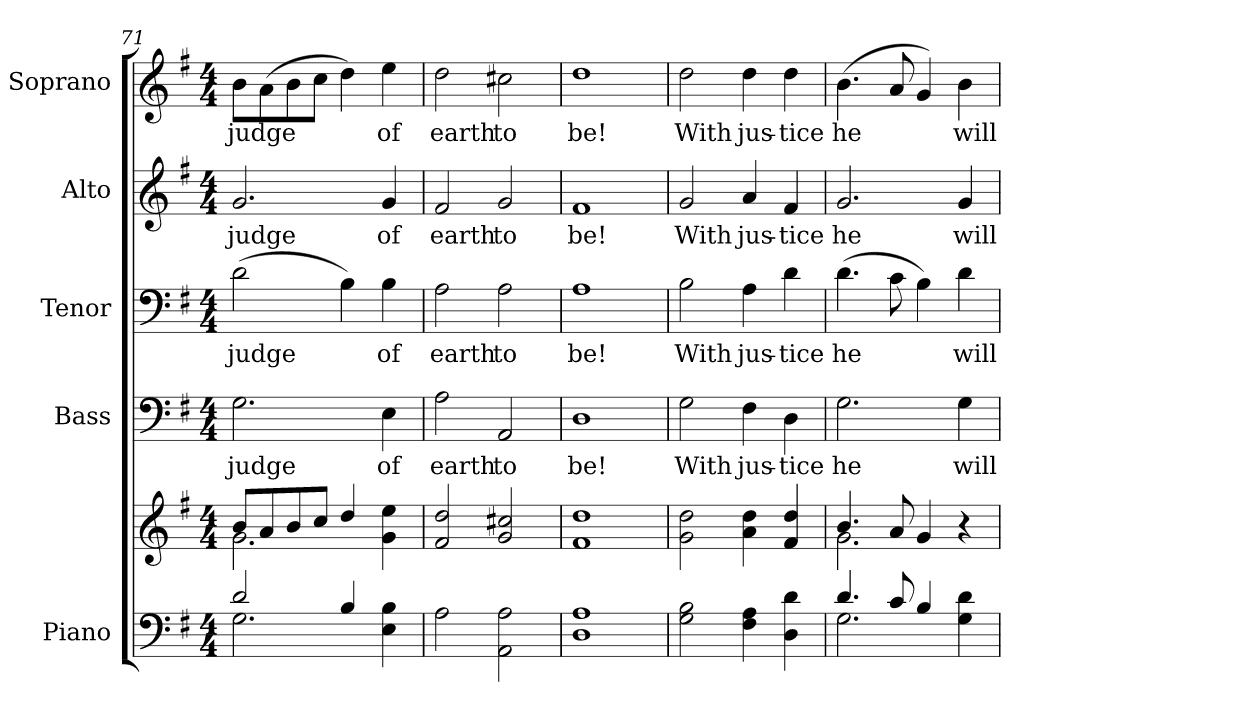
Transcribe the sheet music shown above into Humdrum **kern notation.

**kern	**kern	**kern	**text	**kern	**text	**kern	**text	**kern	**text
*part5	*part5	*part4	*part4	*part3	*part3	*part2	*part2	*part1	*part1
*staff6	*staff5	*staff4	*staff4	*staff3	*staff3	*staff2	*staff2	*staff1	*staff1
*I"Piano	*	*I"Bass	*	*I"Tenor	*	*I"Alto	*	*I"Soprano	*
*I'Pno.	*	*I'B.	*	*I'T.	*	*I'A.	*	*I'S.	*
*clefF4	*clefG2	*clefF4	*	*clefF4	*	*clefG2	*	*clefG2	*
*k[f#]	*k[f#]	*k[f#]	*	*k[f#]	*	*k[f#]	*	*k[f#]	*
*G:	*G:	*G:	*	*G:	*	*G:	*	*G:	*
*M4/4	*M4/4	*M4/4	*	*M4/4	*	*M4/4	*	*M4/4	*
=71	=71	=71	=71	=71	=71	=71	=71	=71	=71
*^	*^	*	*	*	*	*	*	*	*
!	!	!	!	!	!LO:LY:b:color=#000000	!	!	!	!	!	!
!	!	!	!	!	!	!	!LO:LY:b:color=#000000	!	!	!	!
!	!	!	!	!	!	!	!	!	!LO:LY:b:color=#000000	!	!
!	!	!	!	!	!	!	!	!	!	!	!LO:LY:b:color=#000000
2di/	2.Gi\	8bi/L	2.gi\	2.Gi\	judge	(2di\	judge	2.gi/	judge	8bi\L	judge
.	.	8ai/	.	.	.	.	.	.	.	(8ai\	.
.	.	8bi/	.	.	.	.	.	.	.	8bi\	.
.	.	8cci/J	.	.	.	.	.	.	.	8cci\J	.
4Bi/	.	4ddi/	.	.	.	4Bi\)	.	.	.	4ddi\)	.
!	!	!	!	!	!LO:LY:b:color=#000000	!	!	!	!	!	!
!	!	!	!	!	!	!	!LO:LY:b:color=#000000	!	!	!	!
!	!	!	!	!	!	!	!	!	!LO:LY:b:color=#000000	!	!
!	!	!	!	!	!	!	!	!	!	!	!LO:LY:b:color=#000000
4Ei\ 4Bi	4ryy	4gi\ 4eei	4ryy	4Ei\	of	4Bi\	of	4gi/	of	4eei\	of
*v	*v	*	*	*	*	*	*	*	*	*	*
*	*v	*v	*	*	*	*	*	*	*	*
=72	=72	=72	=72	=72	=72	=72	=72	=72	=72
*^	*^	*	*	*	*	*	*	*	*
!	!	!	!	!	!LO:LY:b:color=#000000	!	!	!	!	!	!
*v	*v	*	*	*	*	*	*	*	*	*	*
*	*v	*v	*	*	*	*	*	*	*	*
*^	*^	*	*	*	*	*	*	*	*
!	!	!	!	!	!	!	!LO:LY:b:color=#000000	!	!	!	!
*v	*v	*	*	*	*	*	*	*	*	*	*
*	*v	*v	*	*	*	*	*	*	*	*
*^	*^	*	*	*	*	*	*	*	*
!	!	!	!	!	!	!	!	!	!LO:LY:b:color=#000000	!	!
*v	*v	*	*	*	*	*	*	*	*	*	*
*	*v	*v	*	*	*	*	*	*	*	*
*^	*^	*	*	*	*	*	*	*	*
!	!	!	!	!	!	!	!	!	!	!	!LO:LY:b:color=#000000
*v	*v	*	*	*	*	*	*	*	*	*	*
*	*v	*v	*	*	*	*	*	*	*	*
2Ai\	2f#i/ 2ddi	2Ai\	earth	2Ai\	earth	2f#i/	earth	2ddi\	earth
!	!	!	!LO:LY:b:color=#000000	!	!	!	!	!	!
!	!	!	!	!	!LO:LY:b:color=#000000	!	!	!	!
!	!	!	!	!	!	!	!LO:LY:b:color=#000000	!	!
!	!	!	!	!	!	!	!	!	!LO:LY:b:color=#000000
2AAi\ 2Ai	2gi/ 2cc#Xi	2AAi/	to	2Ai\	to	2gi/	to	2cc#Xi\	to
!!LO:PB:g=z
=73	=73	=73	=73	=73	=73	=73	=73	=73	=73
!	!	!	!LO:LY:b:color=#000000	!	!	!	!	!	!
!	!	!	!	!	!LO:LY:b:color=#000000	!	!	!	!
!	!	!	!	!	!	!	!LO:LY:b:color=#000000	!	!
!	!	!	!	!	!	!	!	!	!LO:LY:b:color=#000000
1Di 1Ai	1f#i 1ddi	1Di	be!	1Ai	be!	1f#i	be!	1ddi	be!
=74	=74	=74	=74	=74	=74	=74	=74	=74	=74
!	!	!	!LO:LY:b:color=#000000	!	!	!	!	!	!
!	!	!	!	!	!LO:LY:b:color=#000000	!	!	!	!
!	!	!	!	!	!	!	!LO:LY:b:color=#000000	!	!
!	!	!	!	!	!	!	!	!	!LO:LY:b:color=#000000
2Gi\ 2Bi	2gi\ 2ddi	2Gi\	With	2Bi\	With	2gi/	With	2ddi\	With
!	!	!	!LO:LY:b:color=#000000	!	!	!	!	!	!
!	!	!	!	!	!LO:LY:b:color=#000000	!	!	!	!
!	!	!	!	!	!	!	!LO:LY:b:color=#000000	!	!
!	!	!	!	!	!	!	!	!	!LO:LY:b:color=#000000
4F#i\ 4Ai	4ai\ 4ddi	4F#i\	jus-	4Ai\	jus-	4ai/	jus-	4ddi\	jus-
!	!	!	!LO:LY:b:color=#000000	!	!	!	!	!	!
!	!	!	!	!	!LO:LY:b:color=#000000	!	!	!	!
!	!	!	!	!	!	!	!LO:LY:b:color=#000000	!	!
!	!	!	!	!	!	!	!	!	!LO:LY:b:color=#000000
4Di\ 4di	4f#i/ 4ddi	4Di\	-tice	4di\	-tice	4f#i/	-tice	4ddi\	-tice
=75	=75	=75	=75	=75	=75	=75	=75	=75	=75
*^	*^	*	*	*	*	*	*	*	*
!	!	!	!	!	!LO:LY:b:color=#000000	!	!	!	!	!	!
!	!	!	!	!	!	!	!LO:LY:b:color=#000000	!	!	!	!
!	!	!	!	!	!	!	!	!	!LO:LY:b:color=#000000	!	!
!	!	!	!	!	!	!	!	!	!	!	!LO:LY:b:color=#000000
4.di/	2.Gi\	4.bi/	2.gi\	2.Gi\	he	(4.di\	he	2.gi/	he	(4.bi\	he
8ci/	.	8ai/	.	.	.	8ci\	.	.	.	8ai/	.
4Bi/	.	4gi/	.	.	.	4Bi\)	.	.	.	4gi/)	.
!	!	!	!	!	!LO:LY:b:color=#000000	!	!	!	!	!	!
!	!	!	!	!	!	!	!LO:LY:b:color=#000000	!	!	!	!
!	!	!	!	!	!	!	!	!	!LO:LY:b:color=#000000	!	!
!	!	!	!	!	!	!	!	!	!	!	!LO:LY:b:color=#000000
4Gi\ 4di	4ryy	4r	4ryy	4Gi\	will	4di\	will	4gi/	will	4bi\	will
*v	*v	*	*	*	*	*	*	*	*	*	*
*	*v	*v	*	*	*	*	*	*	*	*
=	=	=	=	=	=	=	=	=	=
*-	*-	*-	*-	*-	*-	*-	*-	*-	*-
